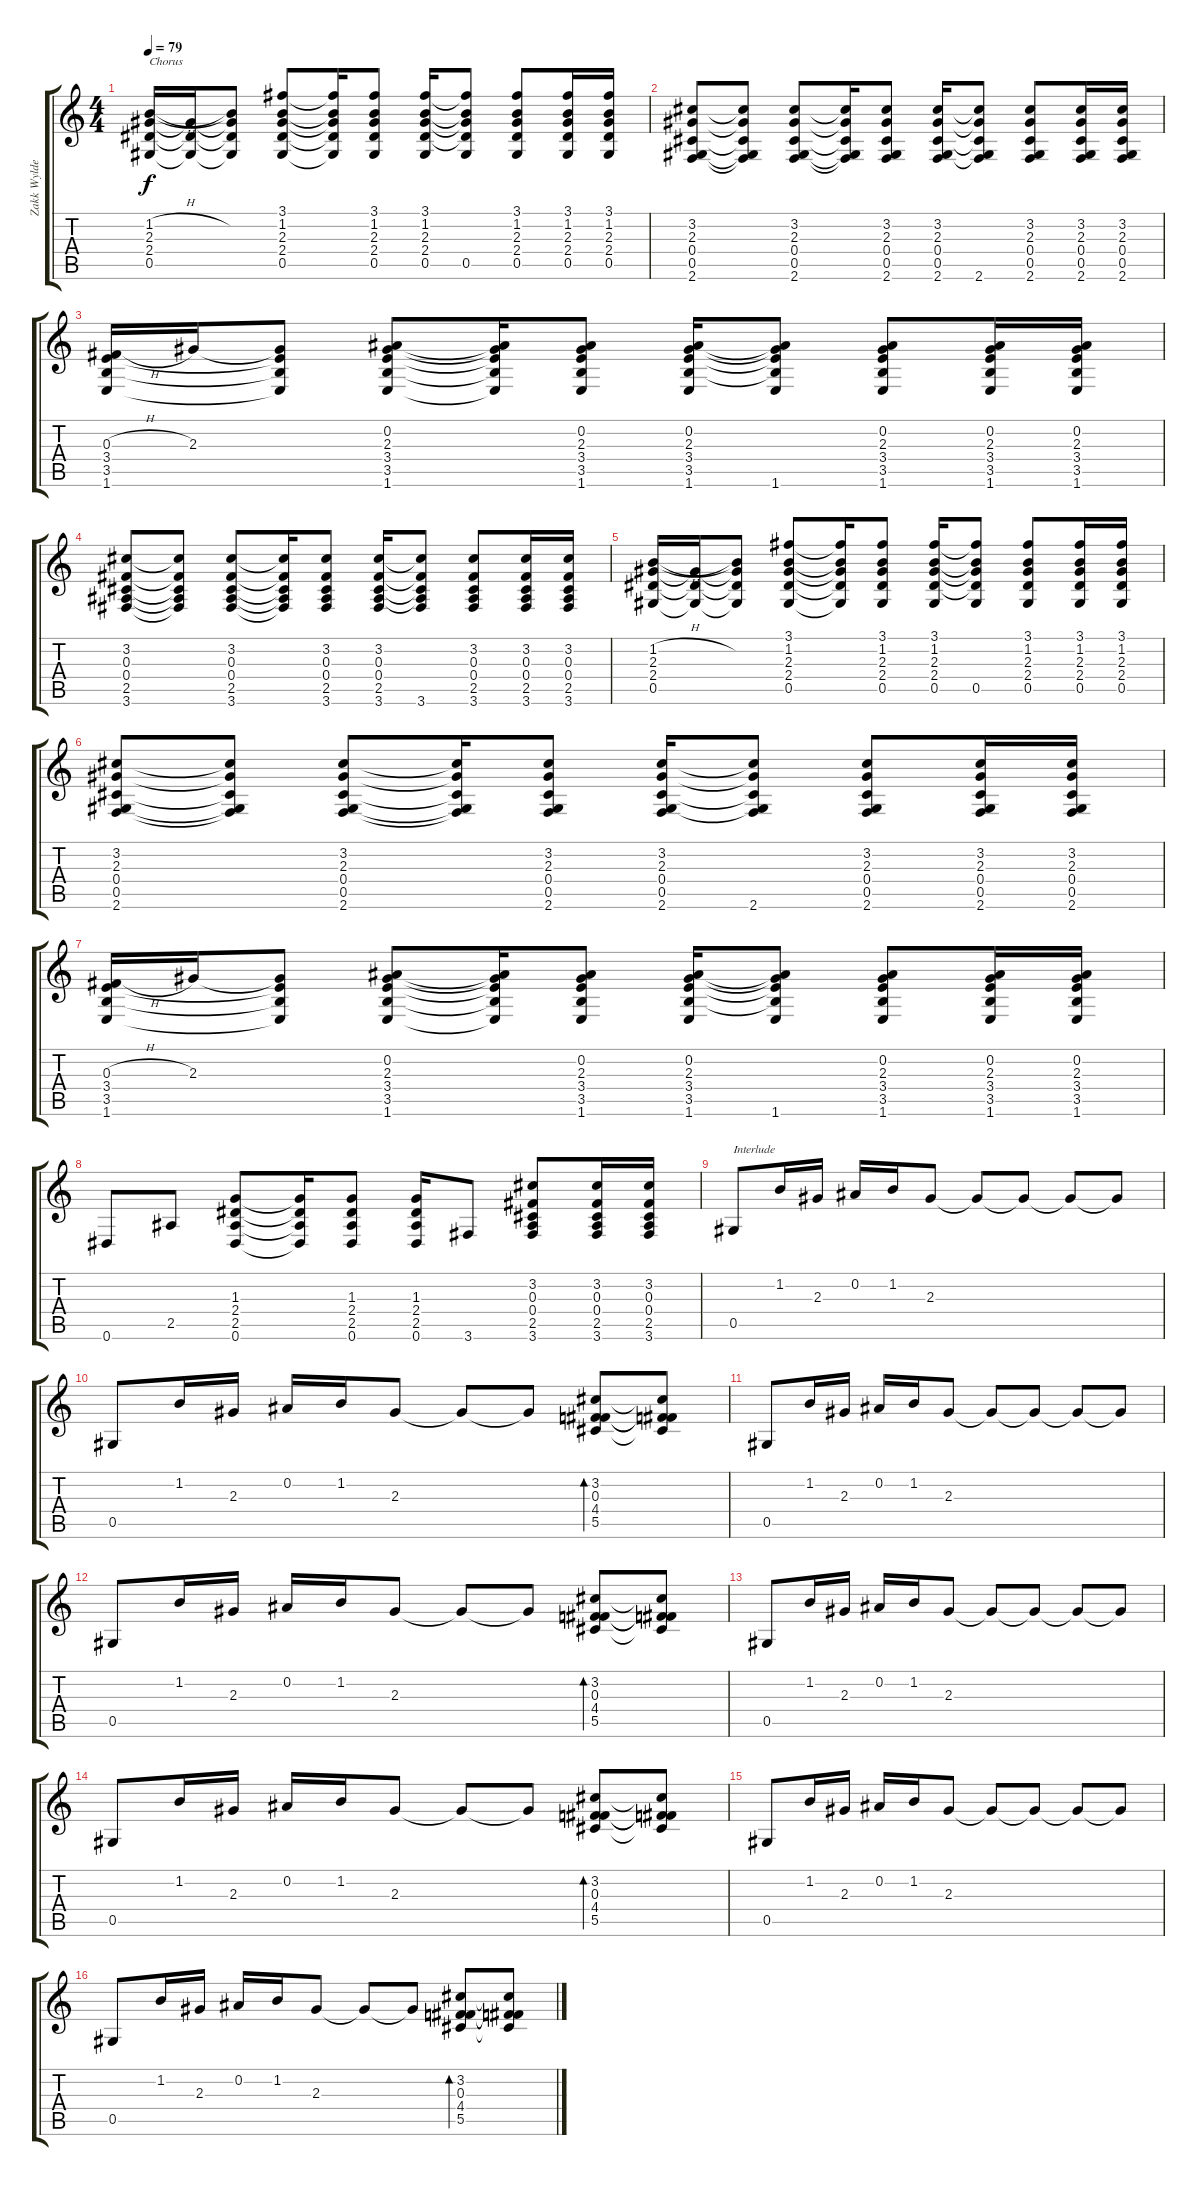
\track ("Zakk Wylde (Acoustic)" "Zakk Wylde") {instrument acousticguitarsteel}
\staff {score tabs}
\tuning (Eb4 Bb3 Gb3 Db3 Ab2 Eb2) {hide}
\ts (4 4)
\tempo 79
\clef g2
\ks c
(1.2{h} 2.3 2.4 0.5).16{txt "Chorus" dy f} (2.3{t} 2.4{t} 0.5{t}).16 (1.2{t} 2.3{t} 2.4{t} 0.5{t}).8 (3.1 1.2 2.3 2.4 0.5).8 (3.1{t} 1.2{t} 2.3{t} 2.4{t} 0.5{t}).16 (3.1 1.2 2.3 2.4 0.5).8 (3.1 1.2 2.3 2.4 0.5).16 (3.1{t} 1.2{t} 2.3{t} 2.4{t} 0.5).8 (3.1 1.2 2.3 2.4 0.5).8 (3.1 1.2 2.3 2.4 0.5).16 (3.1 1.2 2.3 2.4 0.5).16 |
(3.2 2.3 0.4 0.5 2.6).8 (3.2{t} 2.3{t} 0.4{t} 0.5{t} 2.6{t}).8 (3.2 2.3 0.4 0.5 2.6).8 (3.2{t} 2.3{t} 0.4{t} 0.5{t} 2.6{t}).16 (3.2 2.3 0.4 0.5 2.6).8 (3.2 2.3 0.4 0.5 2.6).16 (3.2{t} 2.3{t} 0.4{t} 0.5{t} 2.6).8 (3.2 2.3 0.4 0.5 2.6).8 (3.2 2.3 0.4 0.5 2.6).16 (3.2 2.3 0.4 0.5 2.6).16 |
(0.3{h} 3.4 3.5 1.6).16 2.3.16 (2.3{t} 3.4{t} 3.5{t} 1.6{t}).8 (0.2 2.3 3.4 3.5 1.6).8 (0.2{t} 2.3{t} 3.4{t} 3.5{t} 1.6{t}).16 (0.2 2.3 3.4 3.5 1.6).8 (0.2 2.3 3.4 3.5 1.6).16 (0.2{t} 2.3{t} 3.4{t} 3.5{t} 1.6).8 (0.2 2.3 3.4 3.5 1.6).8 (0.2 2.3 3.4 3.5 1.6).16 (0.2 2.3 3.4 3.5 1.6).16 |
(3.2 0.3 0.4 2.5 3.6).8 (3.2{t} 0.3{t} 0.4{t} 2.5{t} 3.6{t}).8 (3.2 0.3 0.4 2.5 3.6).8 (3.2{t} 0.3{t} 0.4{t} 2.5{t} 3.6{t}).16 (3.2 0.3 0.4 2.5 3.6).8 (3.2 0.3 0.4 2.5 3.6).16 (3.2{t} 0.3{t} 0.4{t} 2.5{t} 3.6).8 (3.2 0.3 0.4 2.5 3.6).8 (3.2 0.3 0.4 2.5 3.6).16 (3.2 0.3 0.4 2.5 3.6).16 |
(1.2{h} 2.3 2.4 0.5).16 (2.3{t} 2.4{t} 0.5{t}).16 (1.2{t} 2.3{t} 2.4{t} 0.5{t}).8 (3.1 1.2 2.3 2.4 0.5).8 (3.1{t} 1.2{t} 2.3{t} 2.4{t} 0.5{t}).16 (3.1 1.2 2.3 2.4 0.5).8 (3.1 1.2 2.3 2.4 0.5).16 (3.1{t} 1.2{t} 2.3{t} 2.4{t} 0.5).8 (3.1 1.2 2.3 2.4 0.5).8 (3.1 1.2 2.3 2.4 0.5).16 (3.1 1.2 2.3 2.4 0.5).16 |
(3.2 2.3 0.4 0.5 2.6).8 (3.2{t} 2.3{t} 0.4{t} 0.5{t} 2.6{t}).8 (3.2 2.3 0.4 0.5 2.6).8 (3.2{t} 2.3{t} 0.4{t} 0.5{t} 2.6{t}).16 (3.2 2.3 0.4 0.5 2.6).8 (3.2 2.3 0.4 0.5 2.6).16 (3.2{t} 2.3{t} 0.4{t} 0.5{t} 2.6).8 (3.2 2.3 0.4 0.5 2.6).8 (3.2 2.3 0.4 0.5 2.6).16 (3.2 2.3 0.4 0.5 2.6).16 |
(0.3{h} 3.4 3.5 1.6).16 2.3.16 (2.3{t} 3.4{t} 3.5{t} 1.6{t}).8 (0.2 2.3 3.4 3.5 1.6).8 (0.2{t} 2.3{t} 3.4{t} 3.5{t} 1.6{t}).16 (0.2 2.3 3.4 3.5 1.6).8 (0.2 2.3 3.4 3.5 1.6).16 (0.2{t} 2.3{t} 3.4{t} 3.5{t} 1.6).8 (0.2 2.3 3.4 3.5 1.6).8 (0.2 2.3 3.4 3.5 1.6).16 (0.2 2.3 3.4 3.5 1.6).16 |
0.6.8 2.5.8 (1.3 2.4 2.5 0.6).8 (1.3{t} 2.4{t} 2.5{t} 0.6{t}).16 (1.3 2.4 2.5 0.6).8 (1.3 2.4 2.5 0.6).16 3.6.8 (3.2 0.3 0.4 2.5 3.6).8 (3.2 0.3 0.4 2.5 3.6).16 (3.2 0.3 0.4 2.5 3.6).16 |
0.5.8{txt "Interlude"} 1.2.16 2.3.16 0.2.16 1.2.16 2.3.8 2.3{t}.8 2.3{t}.8 2.3{t}.8 2.3{t}.8 |
0.5.8 1.2.16 2.3.16 0.2.16 1.2.16 2.3.8 2.3{t}.8 2.3{t}.8 (3.2 0.3 4.4 5.5).8{bd 240} (3.2{t} 0.3{t} 4.4{t} 5.5{t}).8 |
0.5.8 1.2.16 2.3.16 0.2.16 1.2.16 2.3.8 2.3{t}.8 2.3{t}.8 2.3{t}.8 2.3{t}.8 |
0.5.8 1.2.16 2.3.16 0.2.16 1.2.16 2.3.8 2.3{t}.8 2.3{t}.8 (3.2 0.3 4.4 5.5).8{bd 240} (3.2{t} 0.3{t} 4.4{t} 5.5{t}).8 |
0.5.8 1.2.16 2.3.16 0.2.16 1.2.16 2.3.8 2.3{t}.8 2.3{t}.8 2.3{t}.8 2.3{t}.8 |
0.5.8 1.2.16 2.3.16 0.2.16 1.2.16 2.3.8 2.3{t}.8 2.3{t}.8 (3.2 0.3 4.4 5.5).8{bd 240} (3.2{t} 0.3{t} 4.4{t} 5.5{t}).8 |
0.5.8 1.2.16 2.3.16 0.2.16 1.2.16 2.3.8 2.3{t}.8 2.3{t}.8 2.3{t}.8 2.3{t}.8 |
0.5.8 1.2.16 2.3.16 0.2.16 1.2.16 2.3.8 2.3{t}.8 2.3{t}.8 (3.2 0.3 4.4 5.5).8{bd 240} (3.2{t} 0.3{t} 4.4{t} 5.5{t}).8
